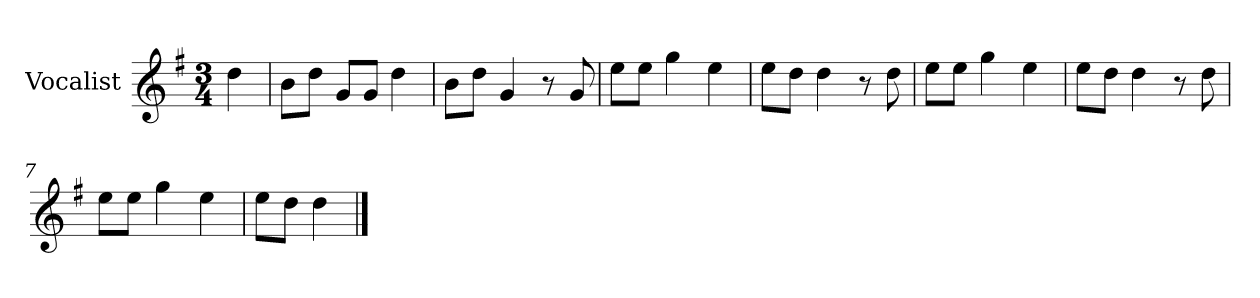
**kern
*part1
*staff1
*I"Vocalist
*k[f#]
*G:
*M3/4
=
4dd
=1
8bL
8ddJ
8gL
8gJ
4dd
=2
8bL
8ddJ
4g
8r
8g
=3
8eeL
8eeJ
4gg
4ee
=4
8eeL
8ddJ
4dd
8r
8dd
=5
8eeL
8eeJ
4gg
4ee
=6
8eeL
8ddJ
4dd
8r
8dd
=7
8eeL
8eeJ
4gg
4ee
=8
8eeL
8ddJ
4dd
==
*-
